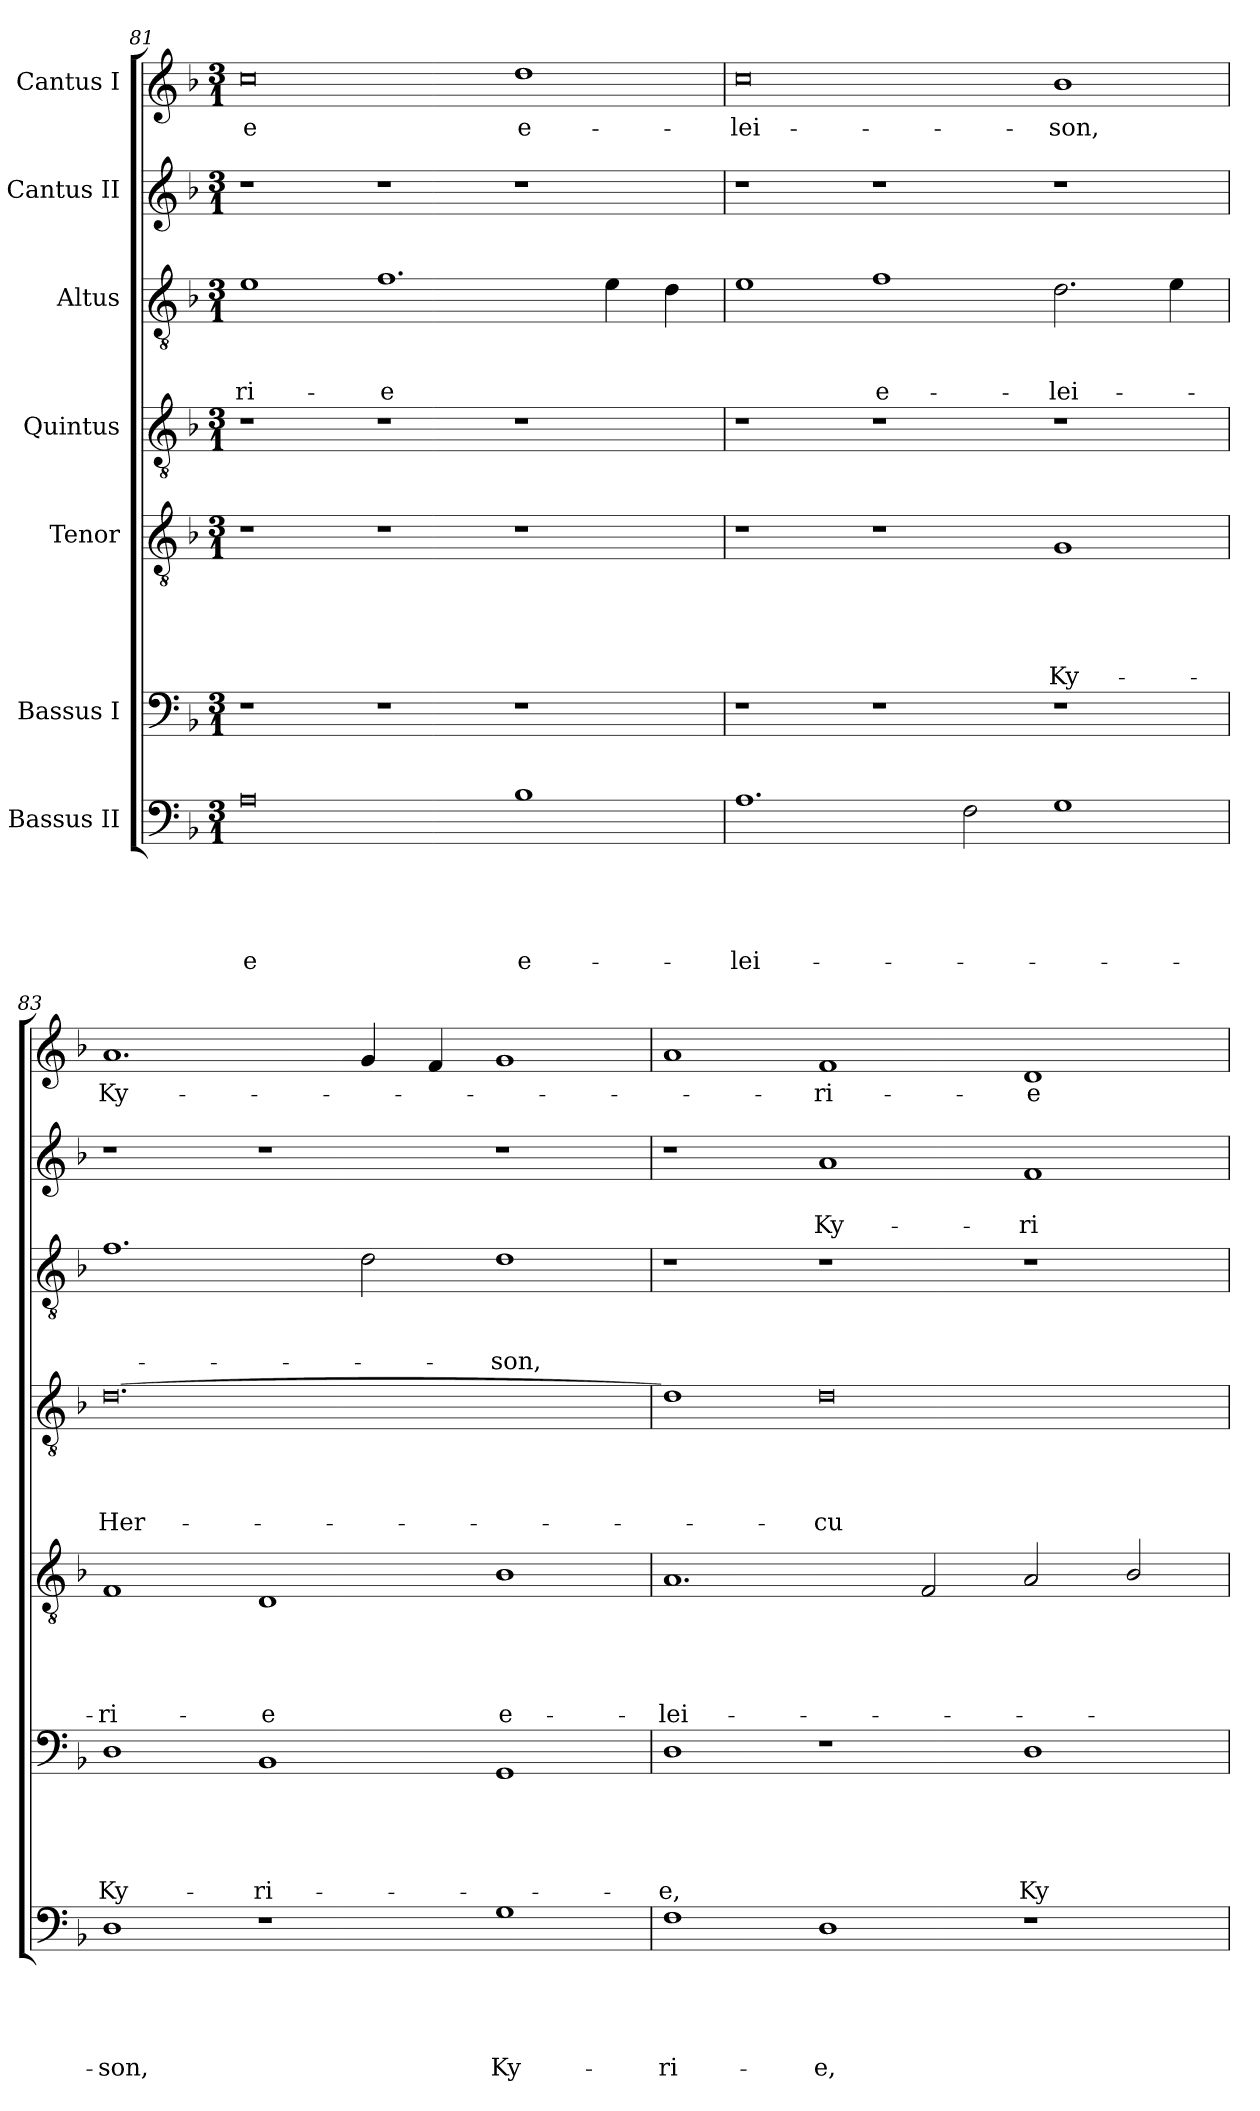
**kern	**text	**text	**text	**text	**text	**kern	**text	**text	**text	**text	**text	**kern	**text	**text	**text	**text	**text	**kern	**text	**text	**text	**text	**kern	**text	**text	**text	**kern	**text	**text	**kern	**text
*part7	*part7	*part7	*part7	*part7	*part7	*part6	*part6	*part6	*part6	*part6	*part6	*part5	*part5	*part5	*part5	*part5	*part5	*part4	*part4	*part4	*part4	*part4	*part3	*part3	*part3	*part3	*part2	*part2	*part2	*part1	*part1
*staff7	*staff7	*staff7	*staff7	*staff7	*staff7	*staff6	*staff6	*staff6	*staff6	*staff6	*staff6	*staff5	*staff5	*staff5	*staff5	*staff5	*staff5	*staff4	*staff4	*staff4	*staff4	*staff4	*staff3	*staff3	*staff3	*staff3	*staff2	*staff2	*staff2	*staff1	*staff1
*I"Bassus II	*	*	*	*	*	*I"Bassus I	*	*	*	*	*	*I"Tenor	*	*	*	*	*	*I"Quintus	*	*	*	*	*I"Altus	*	*	*	*I"Cantus II	*	*	*I"Cantus I	*
*clefF4	*	*	*	*	*	*clefF4	*	*	*	*	*	*clefGv2	*	*	*	*	*	*clefGv2	*	*	*	*	*clefGv2	*	*	*	*clefG2	*	*	*clefG2	*
*k[b-]	*	*	*	*	*	*k[b-]	*	*	*	*	*	*k[b-]	*	*	*	*	*	*k[b-]	*	*	*	*	*k[b-]	*	*	*	*k[b-]	*	*	*k[b-]	*
*M3/1	*	*	*	*	*	*M3/1	*	*	*	*	*	*M3/1	*	*	*	*	*	*M3/1	*	*	*	*	*M3/1	*	*	*	*M3/1	*	*	*M3/1	*
=81	=81	=81	=81	=81	=81	=81	=81	=81	=81	=81	=81	=81	=81	=81	=81	=81	=81	=81	=81	=81	=81	=81	=81	=81	=81	=81	=81	=81	=81	=81	=81
0A\	.	.	.	.	-e	1r	.	.	.	.	.	1r	.	.	.	.	.	1r	.	.	.	.	1e/	.	.	-ri-	1r	.	.	0cc\	-e
.	.	.	.	.	.	1r	.	.	.	.	.	1r	.	.	.	.	.	1r	.	.	.	.	1.f/	.	.	-e	1r	.	.	.	.
1B-\	.	.	.	.	e-	1r	.	.	.	.	.	1r	.	.	.	.	.	1r	.	.	.	.	.	.	.	.	1r	.	.	1dd\	e-
.	.	.	.	.	.	.	.	.	.	.	.	.	.	.	.	.	.	.	.	.	.	.	4e\	.	.	.	.	.	.	.	.
.	.	.	.	.	.	.	.	.	.	.	.	.	.	.	.	.	.	.	.	.	.	.	4d\	.	.	.	.	.	.	.	.
=82	=82	=82	=82	=82	=82	=82	=82	=82	=82	=82	=82	=82	=82	=82	=82	=82	=82	=82	=82	=82	=82	=82	=82	=82	=82	=82	=82	=82	=82	=82	=82
1.A\	.	.	.	.	-lei-	1r	.	.	.	.	.	1r	.	.	.	.	.	1r	.	.	.	.	1e\	.	.	.	1r	.	.	0cc\	-lei-
.	.	.	.	.	.	1r	.	.	.	.	.	1r	.	.	.	.	.	1r	.	.	.	.	1f\	.	.	e-	1r	.	.	.	.
2F\	.	.	.	.	.	.	.	.	.	.	.	.	.	.	.	.	.	.	.	.	.	.	.	.	.	.	.	.	.	.	.
1G\	.	.	.	.	.	1r	.	.	.	.	.	1G/	.	.	.	.	Ky-	1r	.	.	.	.	2.d\	.	.	-lei-	1r	.	.	1b-\	-son,
.	.	.	.	.	.	.	.	.	.	.	.	.	.	.	.	.	.	.	.	.	.	.	4e\	.	.	.	.	.	.	.	.
=83	=83	=83	=83	=83	=83	=83	=83	=83	=83	=83	=83	=83	=83	=83	=83	=83	=83	=83	=83	=83	=83	=83	=83	=83	=83	=83	=83	=83	=83	=83	=83
1D\	.	.	.	.	-son,	1D\	.	.	.	.	Ky-	1F/	.	.	.	.	-ri-	[0.d\	.	.	.	Her-	1.f/	.	.	.	1r	.	.	1.a/	Ky-
1r	.	.	.	.	.	1BB-/	.	.	.	.	-ri-	1D/	.	.	.	.	-e	.	.	.	.	.	.	.	.	.	1r	.	.	.	.
.	.	.	.	.	.	.	.	.	.	.	.	.	.	.	.	.	.	.	.	.	.	.	2d\	.	.	.	.	.	.	4g/	.
.	.	.	.	.	.	.	.	.	.	.	.	.	.	.	.	.	.	.	.	.	.	.	.	.	.	.	.	.	.	4f/	.
1G\	.	.	.	.	Ky-	1GG/	.	.	.	.	.	1B-\	.	.	.	.	e-	.	.	.	.	.	1d\	.	.	-son,	1r	.	.	1g/	.
=84	=84	=84	=84	=84	=84	=84	=84	=84	=84	=84	=84	=84	=84	=84	=84	=84	=84	=84	=84	=84	=84	=84	=84	=84	=84	=84	=84	=84	=84	=84	=84
1F\	.	.	.	.	-ri-	1D\	.	.	.	.	-e,	1.A/	.	.	.	.	-lei-	1d\]	.	.	.	.	1r	.	.	.	1r	.	.	1a/	.
1D\	.	.	.	.	-e,	1r	.	.	.	.	.	.	.	.	.	.	.	0d\	.	.	.	-cu-	1r	.	.	.	1a/	.	Ky-	1f/	-ri-
.	.	.	.	.	.	.	.	.	.	.	.	2F/	.	.	.	.	.	.	.	.	.	.	.	.	.	.	.	.	.	.	.
1r	.	.	.	.	.	1D\	.	.	.	.	Ky-	2A/	.	.	.	.	.	.	.	.	.	.	1r	.	.	.	1f/	.	-ri-	1d/	-e
.	.	.	.	.	.	.	.	.	.	.	.	2B-/	.	.	.	.	.	.	.	.	.	.	.	.	.	.	.	.	.	.	.
=	=	=	=	=	=	=	=	=	=	=	=	=	=	=	=	=	=	=	=	=	=	=	=	=	=	=	=	=	=	=	=
*-	*-	*-	*-	*-	*-	*-	*-	*-	*-	*-	*-	*-	*-	*-	*-	*-	*-	*-	*-	*-	*-	*-	*-	*-	*-	*-	*-	*-	*-	*-	*-
